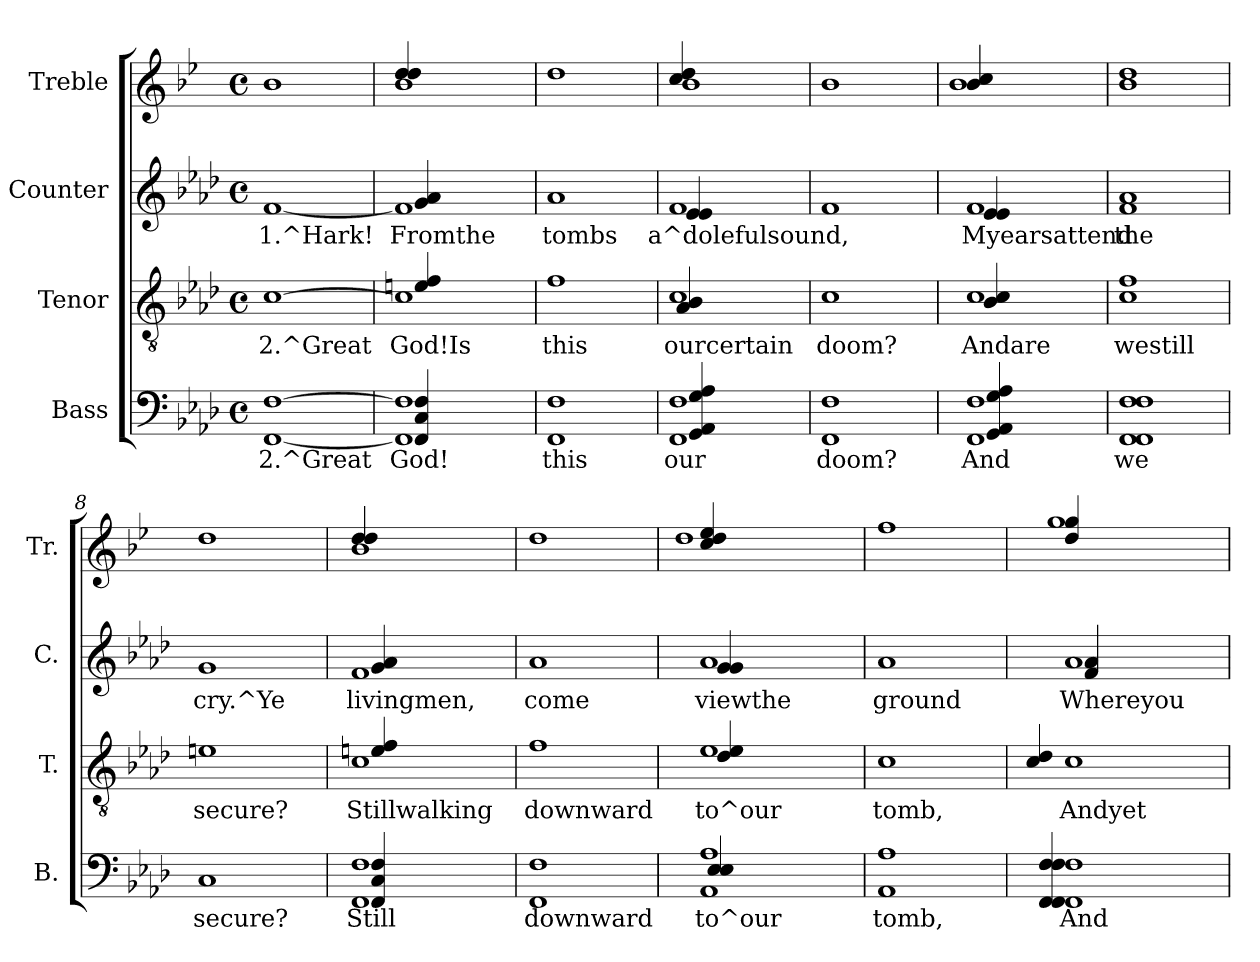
**kern	**text	**kern	**text	**kern	**text	**kern
*part4	*part4	*part3	*part3	*part2	*part2	*part1
*staff4	*staff4	*staff3	*staff3	*staff2	*staff2	*staff1
*I"Bass	*	*I"Tenor	*	*I"Counter	*	*I"Treble
*I'B.	*	*I'T.	*	*I'C.	*	*I'Tr.
!!LO:PB:g=z
*stria5	*	*stria5	*	*stria5	*	*stria5
*clefF4	*	*clefGv2	*	*clefG2	*	*clefG2
*	*	*	*	*	*	*ITrd1c2
*k[b-e-a-d-]	*	*k[b-e-a-d-]	*	*k[b-e-a-d-]	*	*k[b-e-a-d-]
*A-:	*	*A-:	*	*A-:	*	*A-:
*M4/4	*	*M4/4	*	*M4/4	*	*M4/4
*met(c)	*	*met(c)	*	*met(c)	*	*met(c)
=1	=1	=1	=1	=1	=1	=1
!	!LO:LY:a:rj	!	!LO:LY:b:rj	!	!LO:LY:b:rj	!
[>1F [<1FF	2.^Great	[>1c	2.^Great	[<1f	1.^Hark!	1a-
=2	=2	=2	=2	=2	=2	=2
*^	*	*	*	*	*	*
!	!	!LO:LY:a:rj	!	!LO:LY:b:rj	!	!LO:LY:b:rj	!
*	*	*	*^	*	*^	*	*^
1F] 1FF]	4F/ 4FF/ 4C/	God!	1c]	4f/ 4en/	God!Is	1f]	4a-/ 4g/	Fromthe	4cc/ 4cc/	1a-
.	2.ryy	.	.	2.ryy	.	.	2.ryy	.	2.ryy	.
*	*	*	*	*	*	*	*	*	*v	*v
=3	=3	=3	=3	=3	=3	=3	=3	=3	=3
!	!	!LO:LY:a:rj	!	!	!LO:LY:b:rj	!	!	!LO:LY:b:rj	!
*v	*v	*	*	*	*	*v	*v	*	*
*	*	*v	*v	*	*	*	*
1F 1FF	this	1f	this	1a-	tombs	1cc
=4	=4	=4	=4	=4	=4	=4
*^	*	*	*	*	*	*
!	!	!LO:LY:a:rj	!	!LO:LY:b:rj	!	!LO:LY:b:rj	!
*	*	*	*^	*	*^	*	*^
1F 1FF	4A-/ 4G/ 4AA-/ 4GG/	our	1c	4A-/ 4B-/	ourcertain	1f	4e-/ 4e-/	a^dolefulsound,	4cc/ 4b-/	1a-
.	2.ryy	.	.	2.ryy	.	.	2.ryy	.	2.ryy	.
*	*	*	*	*	*	*	*	*	*v	*v
=5	=5	=5	=5	=5	=5	=5	=5	=5	=5
!	!	!LO:LY:a:rj	!	!	!LO:LY:b:rj	!	!	!LO:LY:b:rj	!
*v	*v	*	*	*	*	*v	*v	*	*
*	*	*v	*v	*	*	*	*
1F 1FF	doom?	1c	doom?	1f	.	1a->
=6	=6	=6	=6	=6	=6	=6
*^	*	*	*	*	*	*
!	!	!LO:LY:a:rj	!	!LO:LY:b:rj	!	!LO:LY:b:rj	!
*	*	*	*^	*	*^	*	*^
1F 1FF	4A-/ 4G/ 4AA-/ 4GG/	And	1c	4c/ 4B-/	Andare	1f	4e-/ 4e-/	Myearsattend	4a-/ 4b-/	1a-
.	2.ryy	.	.	2.ryy	.	.	2.ryy	.	2.ryy	.
*	*	*	*	*	*	*	*	*	*v	*v
=7	=7	=7	=7	=7	=7	=7	=7	=7	=7
!	!	!LO:LY:a:rj	!	!	!LO:LY:b:rj	!	!	!LO:LY:b:rj	!
*v	*v	*	*	*	*	*v	*v	*	*
*	*	*v	*v	*	*	*	*
1F 1F 1FF 1FF	we	1c 1f	westill	1f 1a-	the	1a- 1cc
=8	=8	=8	=8	=8	=8	=8
!	!LO:LY:a:rj	!	!LO:LY:b:rj	!	!LO:LY:b:rj	!
1C	secure?	1en	secure?	1g	cry.^Ye	1cc
=9	=9	=9	=9	=9	=9	=9
*^	*	*	*	*	*	*
!	!	!LO:LY:a:rj	!	!LO:LY:b:rj	!	!LO:LY:b:rj	!
*	*	*	*^	*	*^	*	*^
1F 1FF	4F/ 4FF/ 4C/	Still	1c	4f/ 4en/	Stillwalking	1f	4a-/ 4g/	livingmen,	4cc/ 4cc/	1a-
.	2.ryy	.	.	2.ryy	.	.	2.ryy	.	2.ryy	.
*	*	*	*	*	*	*	*	*	*v	*v
=10	=10	=10	=10	=10	=10	=10	=10	=10	=10
!	!	!LO:LY:a:rj	!	!	!LO:LY:b:rj	!	!	!LO:LY:b:rj	!
*v	*v	*	*	*	*	*v	*v	*	*
*	*	*v	*v	*	*	*	*
1F 1FF	downward	1f	downward	1a-	come	1cc
=11	=11	=11	=11	=11	=11	=11
*^	*	*	*	*	*	*
!	!	!LO:LY:a:rj	!	!LO:LY:b:rj	!	!LO:LY:b:rj	!
*	*	*	*^	*	*^	*	*^
1A- 1AA-	4E-/ 4E-/	to^our	1e-	4e-/ 4d-/	to^our	1a-	4g/ 4g/	viewthe	(>4cc/ 4b-/ 4dd-/	1cc
.	2.ryy	.	.	2.ryy	.	.	2.ryy	.	2.ryy	.
*	*	*	*	*	*	*	*	*	*v	*v
=12	=12	=12	=12	=12	=12	=12	=12	=12	=12
!	!	!LO:LY:a:rj	!	!	!LO:LY:b:rj	!	!	!LO:LY:b:rj	!
*v	*v	*	*	*	*	*v	*v	*	*
*	*	*v	*v	*	*	*	*
1A- 1AA-	tomb,	1c	tomb,	1a-	ground	1ee-
=13	=13	=13	=13	=13	=13	=13
*^	*	*	*	*	*	*
!	!	!LO:LY:a:rj	!	!LO:LY:b:rj	!	!LO:LY:b:rj	!
*	*	*	*^	*	*^	*	*^
1F 1FF	4F/ 4FF/ 4FF/ 4F/	And	1c	4d-/ 4c/	Andyet	1a-	4a-/ 4f/	Whereyou	4ff/ 4cc/	1ff
.	2.ryy	.	.	2.ryy	.	.	2.ryy	.	2.ryy	.
*v	*v	*	*	*	*	*v	*v	*	*v	*v
*	*	*v	*v	*	*	*	*
=	=	=	=	=	=	=
*-	*-	*-	*-	*-	*-	*-
